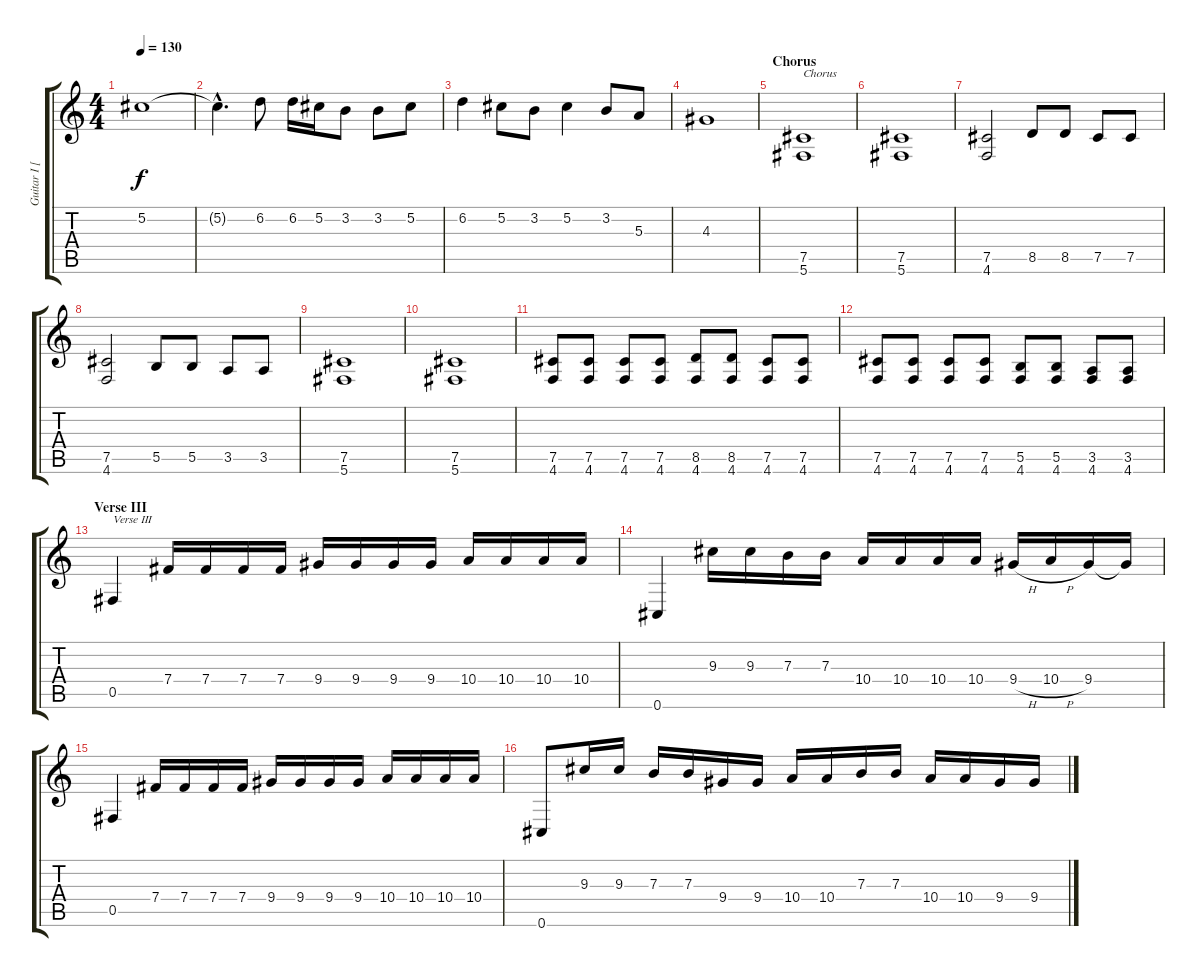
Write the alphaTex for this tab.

\track ("Guitar I [Sundin]" "Guitar I [") {instrument distortionguitar}
\staff {score tabs}
\tuning (Db4 Ab3 E3 B2 Gb2 Db2) {hide}
\ts (4 4)
\tempo 130
\clef g2
\ks c
5.2.1{dy f} |
5.2{hac t}.4{d} 6.2.8 6.2.16 5.2.16 3.2.8 3.2.8 5.2.8 |
6.2.4 5.2.8 3.2.8 5.2.4 3.2.8 5.3.8 |
4.3.1 |
\section ("" "Chorus")
(7.5 5.6).1{txt "Chorus"} |
(7.5 5.6).1 |
(7.5 4.6).2 8.5.8 8.5.8 7.5.8 7.5.8 |
(7.5 4.6).2 5.5.8 5.5.8 3.5.8 3.5.8 |
(7.5 5.6).1 |
(7.5 5.6).1 |
(7.5 4.6).8 (7.5 4.6).8 (7.5 4.6).8 (7.5 4.6).8 (8.5 4.6).8 (8.5 4.6).8 (7.5 4.6).8 (7.5 4.6).8 |
(7.5 4.6).8 (7.5 4.6).8 (7.5 4.6).8 (7.5 4.6).8 (5.5 4.6).8 (5.5 4.6).8 (3.5 4.6).8 (3.5 4.6).8 |
\section ("" "Verse III")
0.5.4{txt "Verse III"} 7.4.16 7.4.16 7.4.16 7.4.16 9.4.16 9.4.16 9.4.16 9.4.16 10.4.16 10.4.16 10.4.16 10.4.16 |
0.6.4 9.3.16 9.3.16 7.3.16 7.3.16 10.4.16 10.4.16 10.4.16 10.4.16 9.4{h}.16 10.4{h}.16 9.4.16 9.4{t}.16 |
0.5.4 7.4.16 7.4.16 7.4.16 7.4.16 9.4.16 9.4.16 9.4.16 9.4.16 10.4.16 10.4.16 10.4.16 10.4.16 |
0.6.8 9.3.16 9.3.16 7.3.16 7.3.16 9.4.16 9.4.16 10.4.16 10.4.16 7.3.16 7.3.16 10.4.16 10.4.16 9.4.16 9.4.16
